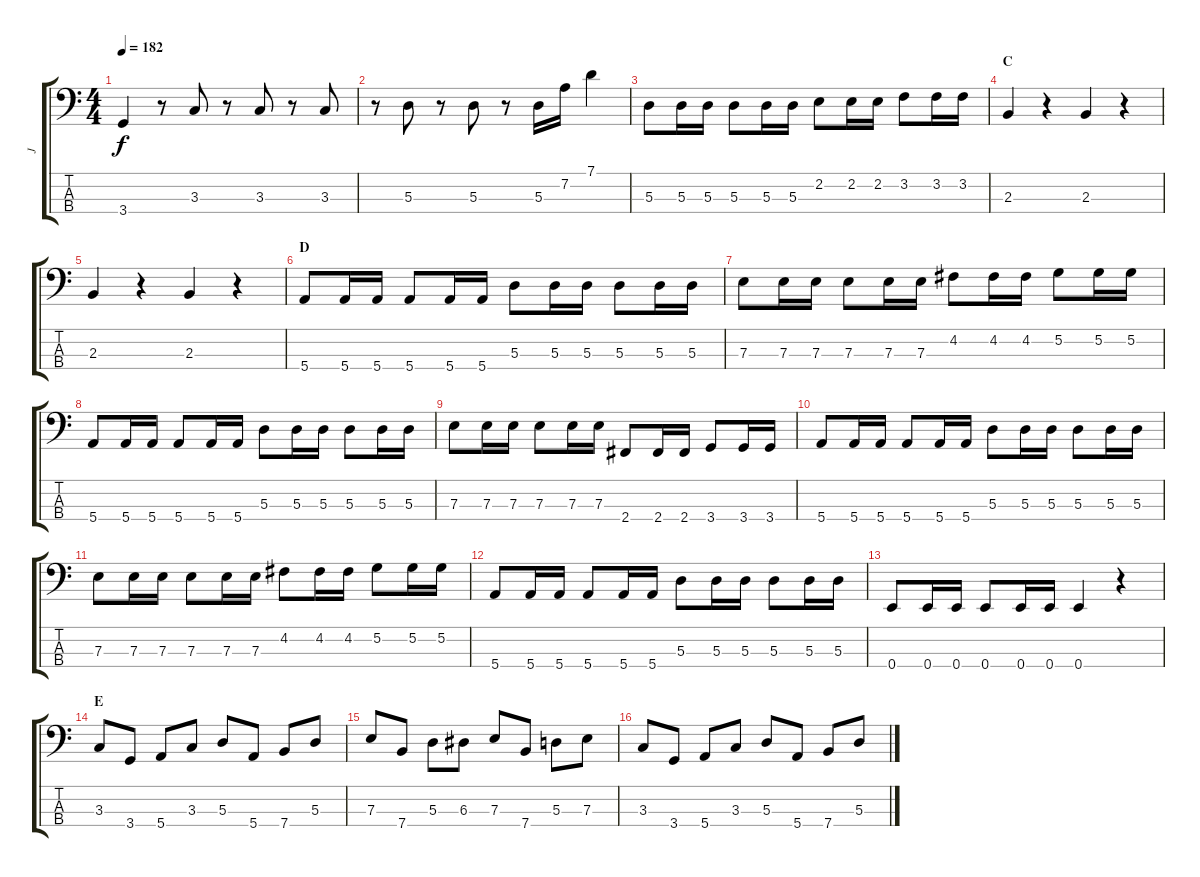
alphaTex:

\track ("J" "J") {instrument electricbasspick}
\staff {score tabs}
\tuning (G2 D2 A1 E1) {hide}
\ts (4 4)
\tempo 182
\clef f4
\ks c
3.4.4{dy f} r.8 3.3.8 r.8 3.3.8 r.8 3.3.8 |
r.8 5.3.8 r.8 5.3.8 r.8 5.3.16 7.2.16 7.1.4 |
5.3.8 5.3.16 5.3.16 5.3.8 5.3.16 5.3.16 2.2.8 2.2.16 2.2.16 3.2.8 3.2.16 3.2.16 |
\section ("" "C")
2.3.4 r.4 2.3.4 r.4 |
2.3.4 r.4 2.3.4 r.4 |
\section ("" "D")
5.4.8 5.4.16 5.4.16 5.4.8 5.4.16 5.4.16 5.3.8 5.3.16 5.3.16 5.3.8 5.3.16 5.3.16 |
7.3.8 7.3.16 7.3.16 7.3.8 7.3.16 7.3.16 4.2.8 4.2.16 4.2.16 5.2.8 5.2.16 5.2.16 |
5.4.8 5.4.16 5.4.16 5.4.8 5.4.16 5.4.16 5.3.8 5.3.16 5.3.16 5.3.8 5.3.16 5.3.16 |
7.3.8 7.3.16 7.3.16 7.3.8 7.3.16 7.3.16 2.4.8 2.4.16 2.4.16 3.4.8 3.4.16 3.4.16 |
5.4.8 5.4.16 5.4.16 5.4.8 5.4.16 5.4.16 5.3.8 5.3.16 5.3.16 5.3.8 5.3.16 5.3.16 |
7.3.8 7.3.16 7.3.16 7.3.8 7.3.16 7.3.16 4.2.8 4.2.16 4.2.16 5.2.8 5.2.16 5.2.16 |
5.4.8 5.4.16 5.4.16 5.4.8 5.4.16 5.4.16 5.3.8 5.3.16 5.3.16 5.3.8 5.3.16 5.3.16 |
0.4.8 0.4.16 0.4.16 0.4.8 0.4.16 0.4.16 0.4.4 r.4 |
\section ("" "E")
3.3.8 3.4.8 5.4.8 3.3.8 5.3.8 5.4.8 7.4.8 5.3.8 |
7.3.8 7.4.8 5.3.8 6.3.8 7.3.8 7.4.8 5.3.8 7.3.8 |
3.3.8 3.4.8 5.4.8 3.3.8 5.3.8 5.4.8 7.4.8 5.3.8
